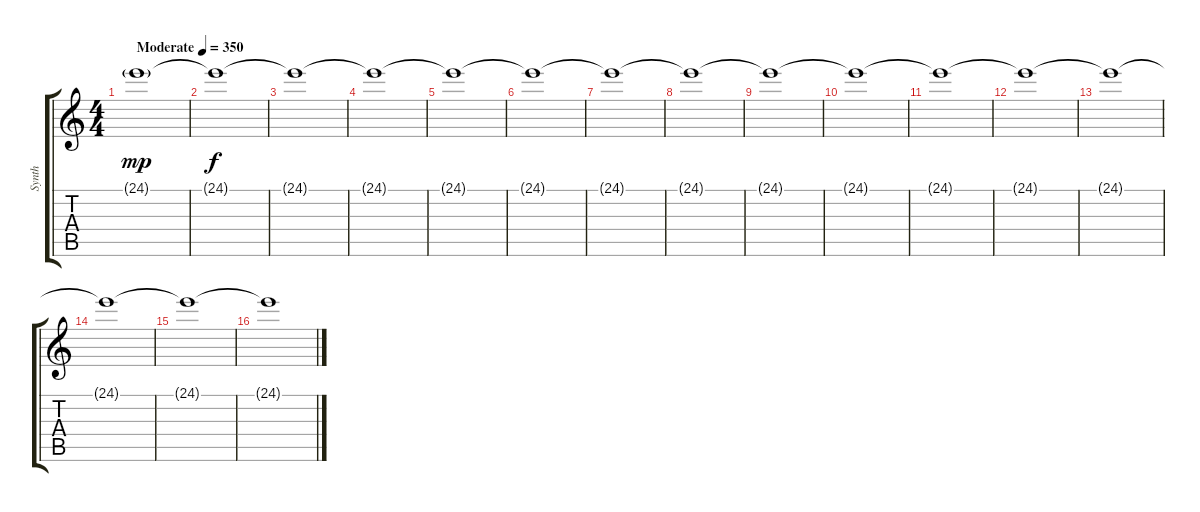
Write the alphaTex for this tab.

\track ("Synth" "Synth") {instrument pad7halo}
\staff {score tabs}
\tuning (E4 B3 G3 D3 A2 E2) {hide}
\ts (4 4)
\tempo (350 "Moderate")
\clef g2
\ks c
24.1{g}.1{dy mp instrument pad7halo} |
24.1{t}.1{dy f} |
24.1{t}.1 |
24.1{t}.1 |
24.1{t}.1 |
24.1{t}.1 |
24.1{t}.1 |
24.1{t}.1 |
24.1{t}.1 |
24.1{t}.1 |
24.1{t}.1 |
24.1{t}.1 |
24.1{t}.1 |
24.1{t}.1 |
24.1{t}.1 |
24.1{t}.1
